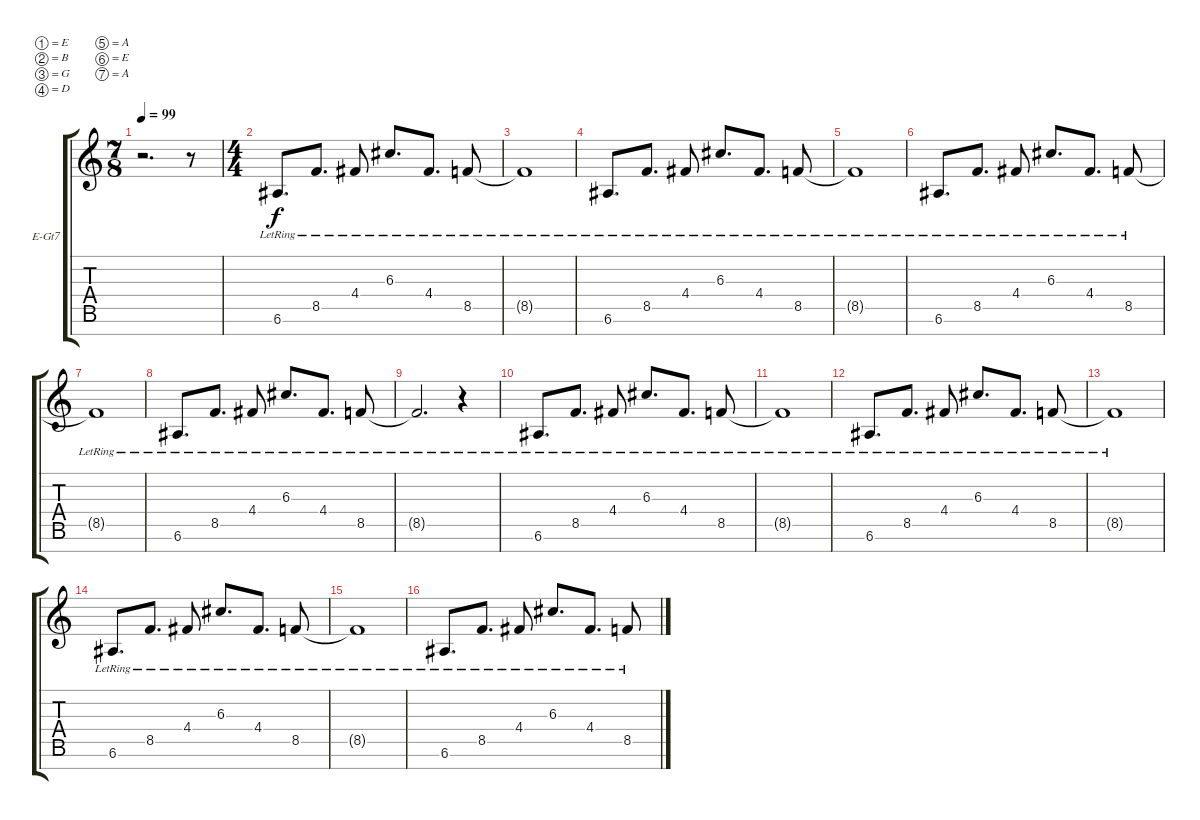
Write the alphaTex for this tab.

\defaultSystemsLayout 4
\bracketExtendMode groupsimilarinstruments
\firstSystemTrackNameOrientation horizontal
\otherSystemsTrackNameOrientation horizontal
\track ("Electric Guitar" "E-Gt7") {instrument electricguitarclean}
\staff {score tabs}
\tuning (E4 B3 G3 D3 A2 E2 A1)
\ts (7 8)
\tempo 99
\clef g2
\ks c
r.2{d dy f instrument electricguitarclean} r.8 |
\ts (4 4)
6.6{lr}.8{d} 8.5{lr}.8{d} 4.4{lr}.8 6.3{lr}.8{d} 4.4{lr}.8{d} 8.5{lr}.8 |
8.5{lr t}.1 |
6.6{lr}.8{d} 8.5{lr}.8{d} 4.4{lr}.8 6.3{lr}.8{d} 4.4{lr}.8{d} 8.5{lr}.8 |
8.5{lr t}.1 |
6.6{lr}.8{d} 8.5{lr}.8{d} 4.4{lr}.8 6.3{lr}.8{d} 4.4{lr}.8{d} 8.5{lr}.8 |
8.5{lr t}.1 |
6.6{lr}.8{d} 8.5{lr}.8{d} 4.4{lr}.8 6.3{lr}.8{d} 4.4{lr}.8{d} 8.5{lr}.8 |
8.5{lr t}.2{d} r.4 |
6.6{lr}.8{d} 8.5{lr}.8{d} 4.4{lr}.8 6.3{lr}.8{d} 4.4{lr}.8{d} 8.5{lr}.8 |
8.5{lr t}.1 |
6.6{lr}.8{d} 8.5{lr}.8{d} 4.4{lr}.8 6.3{lr}.8{d} 4.4{lr}.8{d} 8.5{lr}.8 |
8.5{lr t}.1 |
6.6{lr}.8{d} 8.5{lr}.8{d} 4.4{lr}.8 6.3{lr}.8{d} 4.4{lr}.8{d} 8.5{lr}.8 |
8.5{lr t}.1 |
6.6{lr}.8{d} 8.5{lr}.8{d} 4.4{lr}.8 6.3{lr}.8{d} 4.4{lr}.8{d} 8.5{lr}.8
